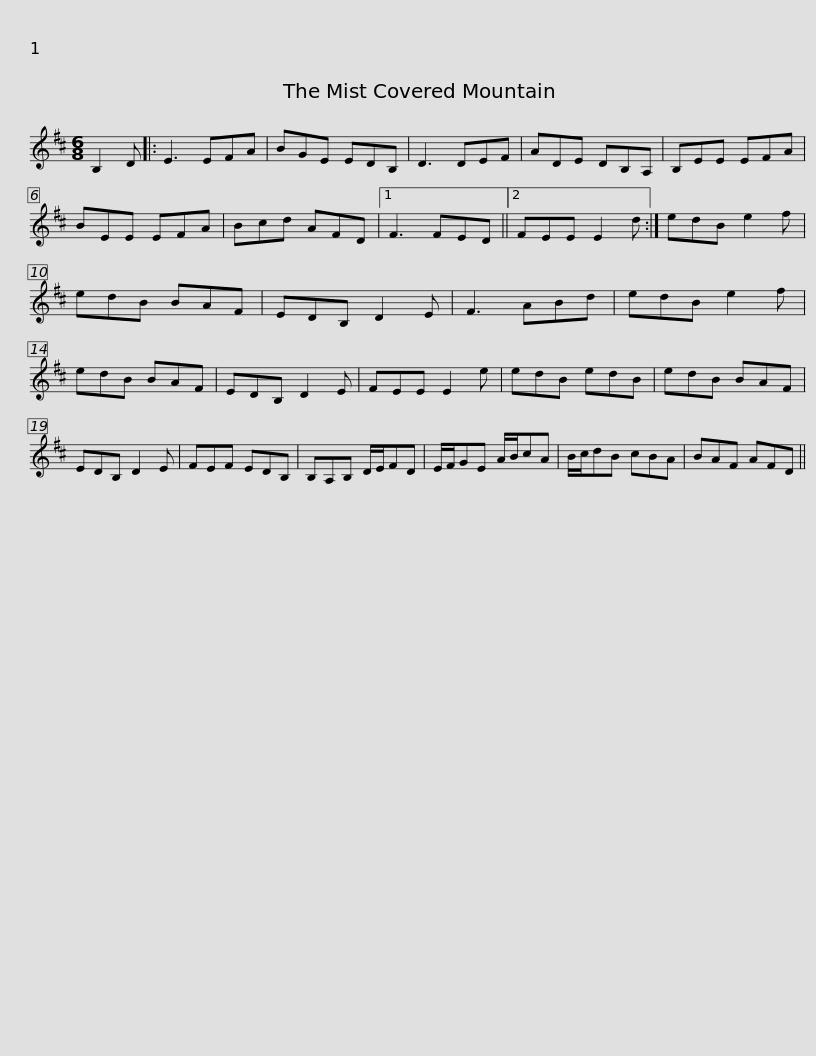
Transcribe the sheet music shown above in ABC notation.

X:1
L:1/8
M:6/8
I:linebreak $
K:D
V:1 treble
V:1
 B,2 D |: E3 EFA | BGE EDB, | D3 DEF | ADE DB,A, | %5
 B,EE EFA | BEE EFA | Bcd AFD |1$ F3 FED ||2 FEE E2 d :| %10
 edB e2 f | edB BAF | EDB, D2 E | F3 ABd | edB e2 f | %15
 edB BAF |$ EDB, D2 E | FEE E2 e | edB edB | edB BAF | %20
 EDB, D2 E | FEF EDB, | B,A,B, D/E/FD |$ E/F/GE A/B/cA | B/c/dB cBA | %25
 BAF AFD || %26
